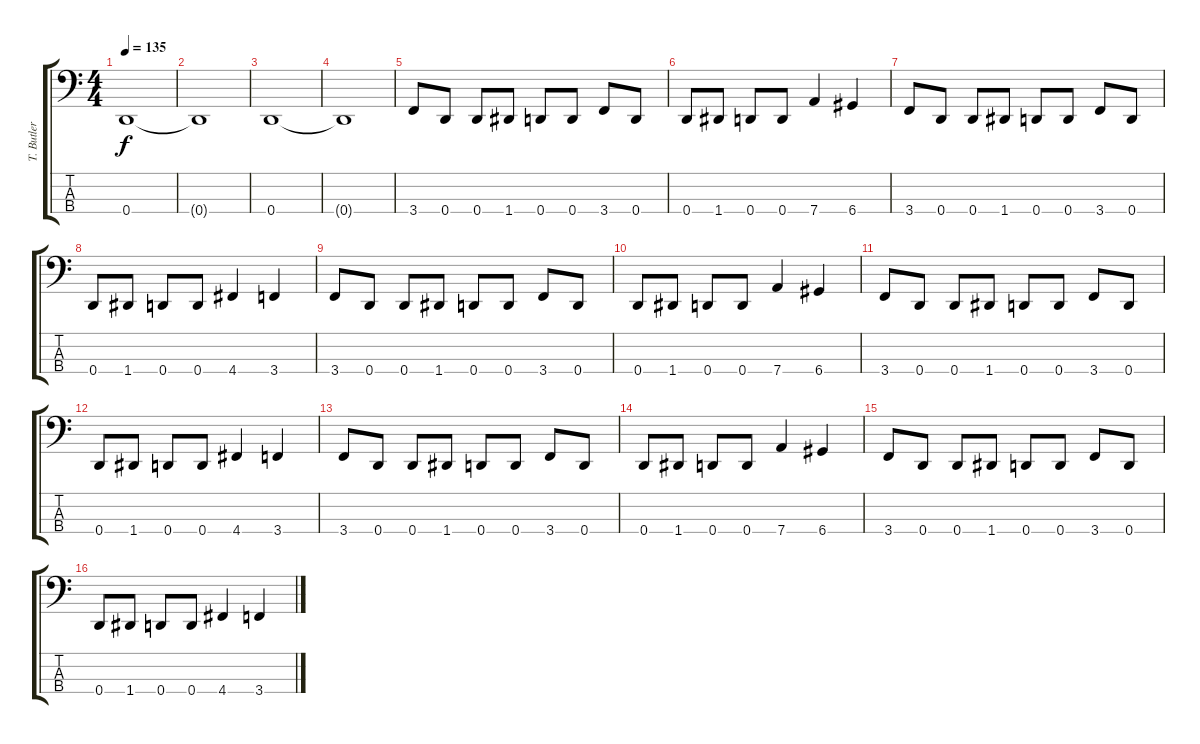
\track ("T. Butler" "T. Butler") {instrument electricbasspick}
\staff {score tabs}
\tuning (F2 C2 G1 D1) {hide}
\ts (4 4)
\tempo 140
\tempo 135
\clef f4
\ks c
0.4.1{dy f} |
0.4{t}.1 |
0.4.1 |
0.4{t}.1 |
3.4.8 0.4.8 0.4.8 1.4.8 0.4.8 0.4.8 3.4.8 0.4.8 |
0.4.8 1.4.8 0.4.8 0.4.8 7.4.4 6.4.4 |
3.4.8 0.4.8 0.4.8 1.4.8 0.4.8 0.4.8 3.4.8 0.4.8 |
0.4.8 1.4.8 0.4.8 0.4.8 4.4.4 3.4.4 |
3.4.8 0.4.8 0.4.8 1.4.8 0.4.8 0.4.8 3.4.8 0.4.8 |
0.4.8 1.4.8 0.4.8 0.4.8 7.4.4 6.4.4 |
3.4.8 0.4.8 0.4.8 1.4.8 0.4.8 0.4.8 3.4.8 0.4.8 |
0.4.8 1.4.8 0.4.8 0.4.8 4.4.4 3.4.4 |
3.4.8 0.4.8 0.4.8 1.4.8 0.4.8 0.4.8 3.4.8 0.4.8 |
0.4.8 1.4.8 0.4.8 0.4.8 7.4.4 6.4.4 |
3.4.8 0.4.8 0.4.8 1.4.8 0.4.8 0.4.8 3.4.8 0.4.8 |
0.4.8 1.4.8 0.4.8 0.4.8 4.4.4 3.4.4
